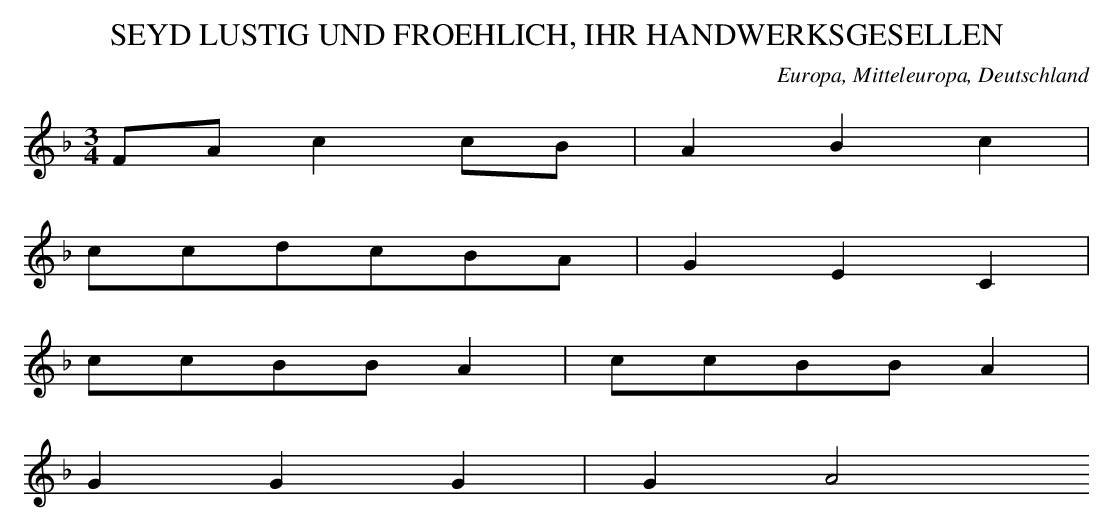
X:1
T: SEYD LUSTIG UND FROEHLICH, IHR HANDWERKSGESELLEN
O: Europa, Mitteleuropa, Deutschland
M: 3/4
L: 1/8
K: F
FAc2cB | A2B2c2 |
ccdcBA | G2E2C2 |
ccBBA2 | ccBBA2 |
G2G2G2 | G2A4
